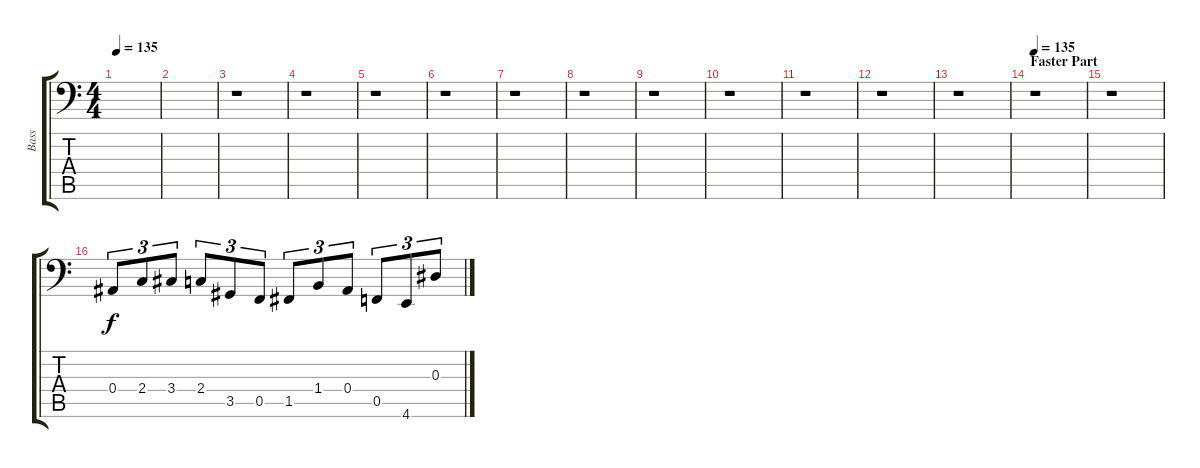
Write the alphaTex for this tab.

\track ("Bass" "Bass") {instrument fretlessbass}
\staff {score tabs}
\tuning (C3 G2 Eb2 Bb1 F1 C1) {hide}
\ts (4 4)
\tempo 135
\clef f4
\ks c
|
|
r.1 |
r.1 |
r.1 |
r.1 |
r.1 |
r.1 |
r.1 |
r.1 |
r.1 |
r.1 |
r.1 |
\section ("" "Faster Part")
\tempo 135
r.1 |
r.1 |
0.4.8{tu (3 2) instrument fretlessbass} 2.4.8{tu (3 2)} 3.4.8{tu (3 2)} 2.4.8{tu (3 2)} 3.5.8{tu (3 2)} 0.5.8{tu (3 2)} 1.5.8{tu (3 2)} 1.4.8{tu (3 2)} 0.4.8{tu (3 2)} 0.5.8{tu (3 2)} 4.6.8{tu (3 2)} 0.3.8{tu (3 2)}
